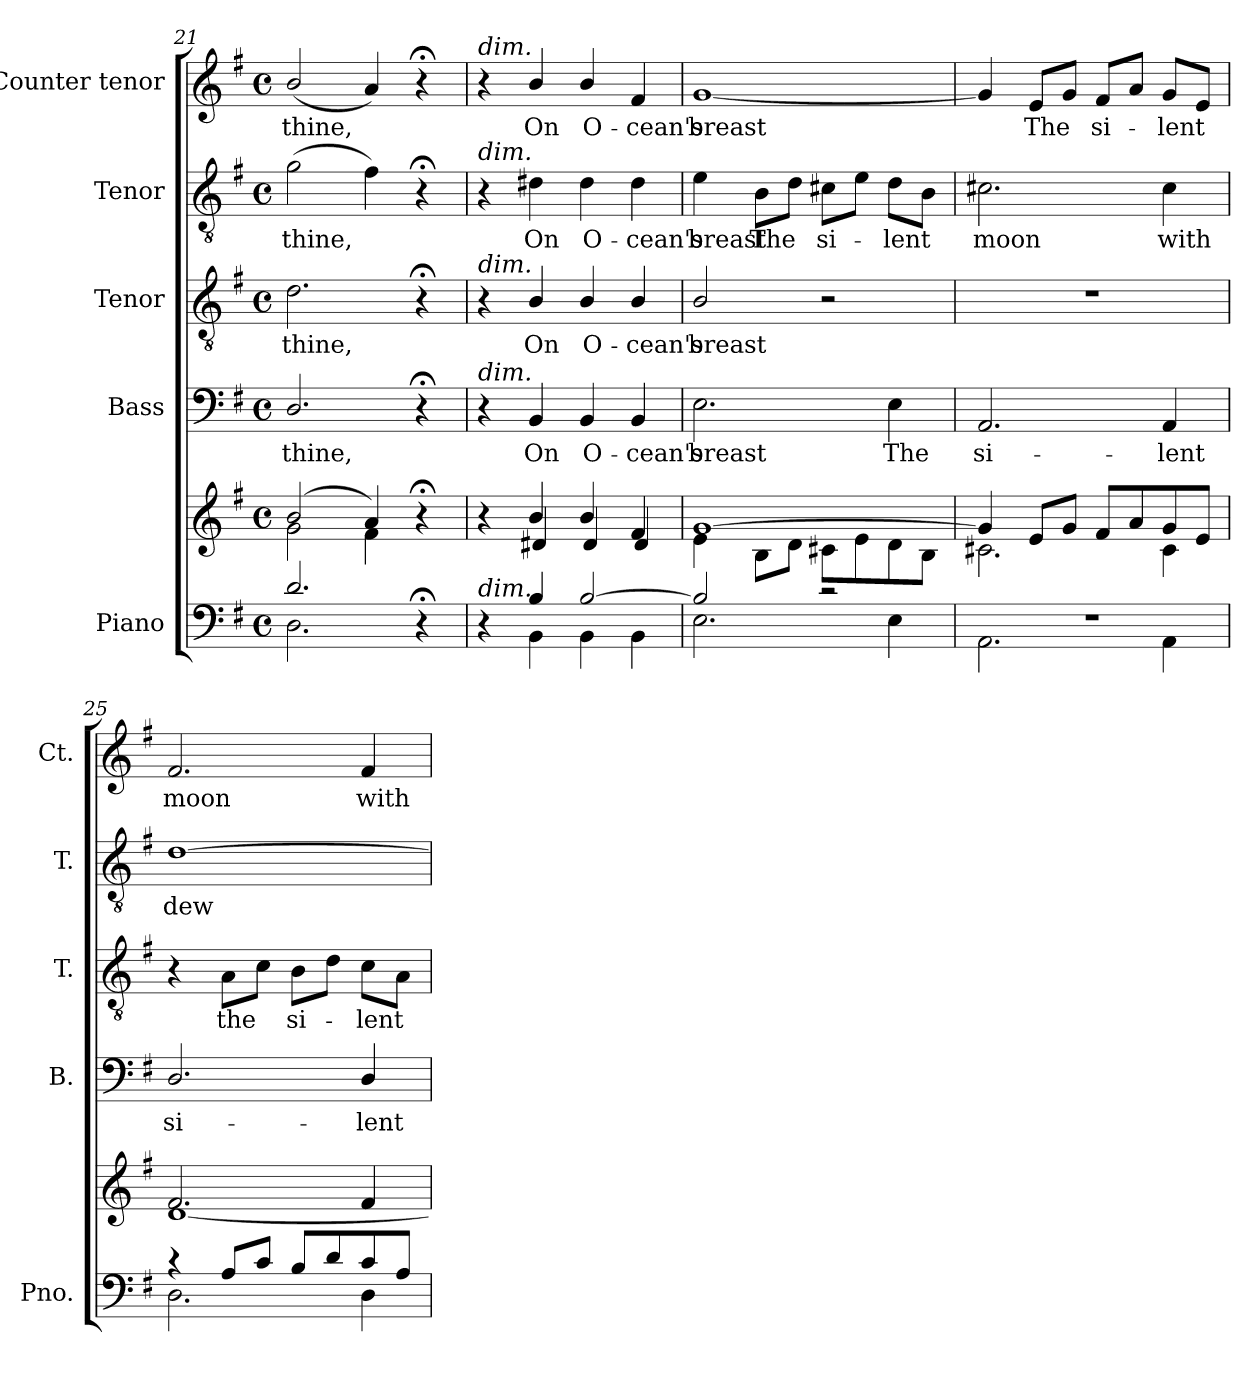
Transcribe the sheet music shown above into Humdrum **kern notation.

**kern	**kern	**kern	**text	**kern	**text	**kern	**text	**kern	**text
*part5	*part5	*part4	*part4	*part3	*part3	*part2	*part2	*part1	*part1
*staff6	*staff5	*staff4	*staff4	*staff3	*staff3	*staff2	*staff2	*staff1	*staff1
*I"Piano	*	*I"Bass	*	*I"Tenor	*	*I"Tenor	*	*I"Counter tenor	*
*I'Pno.	*	*I'B.	*	*I'T.	*	*I'T.	*	*I'Ct.	*
*clefF4	*clefG2	*clefF4	*	*clefGv2	*	*clefGv2	*	*clefG2	*
*	*	*	*	*ITrd7c12	*	*ITrd7c12	*	*	*
*k[f#]	*k[f#]	*k[f#]	*	*k[f#]	*	*k[f#]	*	*k[f#]	*
*G:	*G:	*G:	*	*G:	*	*G:	*	*G:	*
*M4/4	*M4/4	*M4/4	*	*M4/4	*	*M4/4	*	*M4/4	*
*met(c)	*met(c)	*met(c)	*	*met(c)	*	*met(c)	*	*met(c)	*
=21	=21	=21	=21	=21	=21	=21	=21	=21	=21
*^	*^	*	*	*	*	*	*	*	*
!	!	!	!	!	!LO:LY:b:color=#000000	!	!	!	!	!	!
!	!	!	!	!	!	!	!LO:LY:b:color=#000000	!	!	!	!
!	!	!	!	!	!	!	!	!	!LO:LY:b:color=#000000	!	!
!	!	!	!	!	!	!	!	!	!	!	!LO:LY:b:color=#000000
2.di/	2.Di\	(2bi/	2gi\	2.Di/	thine,	2.Di\	thine,	(2Gi\	thine,	(2bi/	thine,
.	.	4ai/)	4f#i\	.	.	.	.	4F#i\)	.	4ai/)	.
4r;	4r;yy	4r;	4r;yy	4r;	.	4r;	.	4r;	.	4r;	.
=22	=22	=22	=22	=22	=22	=22	=22	=22	=22	=22	=22
!	!	!	!	!	!	!	!	!	!	!LO:TX:a:i:t=dim.	!
!	!	!	!	!	!	!	!	!LO:TX:a:i:t=dim.	!	!	!
!	!	!	!	!	!	!LO:TX:a:i:t=dim.	!	!	!	!	!
!	!	!	!	!LO:TX:a:i:t=dim.	!	!	!	!	!	!	!
!LO:TX:a:i:t=dim.	!	!	!	!	!	!	!	!	!	!	!
4r	4ryy	4r	4ryy	4r	.	4r	.	4r	.	4r	.
!	!	!	!	!	!LO:LY:b:color=#000000	!	!	!	!	!	!
!	!	!	!	!	!	!	!LO:LY:b:color=#000000	!	!	!	!
!	!	!	!	!	!	!	!	!	!LO:LY:b:color=#000000	!	!
!	!	!	!	!	!	!	!	!	!	!	!LO:LY:b:color=#000000
4Bi/	4BBi\	4bi/	4d#Xi/	4BBi/	On	4BBi/	On	4D#Xi\	On	4bi/	On
!	!	!	!	!	!LO:LY:b:color=#000000	!	!	!	!	!	!
!	!	!	!	!	!	!	!LO:LY:b:color=#000000	!	!	!	!
!	!	!	!	!	!	!	!	!	!LO:LY:b:color=#000000	!	!
!	!	!	!	!	!	!	!	!	!	!	!LO:LY:b:color=#000000
[2Bi/	4BBi\	4bi/	4d#i/	4BBi/	O-	4BBi/	O-	4D#i\	O-	4bi/	O-
!	!	!	!	!	!LO:LY:b:color=#000000	!	!	!	!	!	!
!	!	!	!	!	!	!	!LO:LY:b:color=#000000	!	!	!	!
!	!	!	!	!	!	!	!	!	!LO:LY:b:color=#000000	!	!
!	!	!	!	!	!	!	!	!	!	!	!LO:LY:b:color=#000000
.	4BBi\	4f#i/	4d#i/	4BBi/	-cean's	4BBi/	-cean's	4D#i\	-cean's	4f#i/	-cean's
=23	=23	=23	=23	=23	=23	=23	=23	=23	=23	=23	=23
!	!	!	!	!	!LO:LY:b:color=#000000	!	!	!	!	!	!
!	!	!	!	!	!	!	!LO:LY:b:color=#000000	!	!	!	!
!	!	!	!	!	!	!	!	!	!LO:LY:b:color=#000000	!	!
!	!	!	!	!	!	!	!	!	!	!	!LO:LY:b:color=#000000
2Bi/]	2.Ei\	[1gi	4ei\	2.Ei\	breast	2BBi/	breast	4Ei\	breast	[1gi	breast
!	!	!	!	!	!	!	!	!	!LO:LY:b:color=#000000	!	!
.	.	.	8Bi\L	.	.	.	.	8BBi\L	The	.	.
.	.	.	8di\J	.	.	.	.	8Di\J	.	.	.
!	!	!	!	!	!	!	!	!	!LO:LY:b:color=#000000	!	!
2r	.	.	8c#Xi\L	.	.	2r	.	8C#Xi\L	si-	.	.
.	.	.	8ei\	.	.	.	.	8Ei\J	.	.	.
!	!	!	!	!	!LO:LY:b:color=#000000	!	!	!	!	!	!
!	!	!	!	!	!	!	!	!	!LO:LY:b:color=#000000	!	!
.	4Ei\	.	8di\	4Ei\	The	.	.	8Di\L	-lent	.	.
.	.	.	8Bi\J	.	.	.	.	8BBi\J	.	.	.
=24	=24	=24	=24	=24	=24	=24	=24	=24	=24	=24	=24
!	!	!	!	!	!LO:LY:b:color=#000000	!	!	!	!	!	!
!	!	!	!	!	!	!	!	!	!LO:LY:b:color=#000000	!	!
1r	2.AAi\	4gi/]	2.c#Xi\	2.AAi/	si-	1r	.	2.C#Xi\	moon	4gi/]	.
!	!	!	!	!	!	!	!	!	!	!	!LO:LY:b:color=#000000
.	.	8ei/L	.	.	.	.	.	.	.	8ei/L	The
.	.	8gi/J	.	.	.	.	.	.	.	8gi/J	.
!	!	!	!	!	!	!	!	!	!	!	!LO:LY:b:color=#000000
.	.	8f#i/L	.	.	.	.	.	.	.	8f#i/L	si-
.	.	8ai/	.	.	.	.	.	.	.	8ai/J	.
!	!	!	!	!	!LO:LY:b:color=#000000	!	!	!	!	!	!
!	!	!	!	!	!	!	!	!	!LO:LY:b:color=#000000	!	!
!	!	!	!	!	!	!	!	!	!	!	!LO:LY:b:color=#000000
.	4AAi\	8gi/	4c#i\	4AAi/	-lent	.	.	4C#i\	with	8gi/L	-lent
.	.	8ei/J	.	.	.	.	.	.	.	8ei/J	.
!!LO:LB:g=z
=25	=25	=25	=25	=25	=25	=25	=25	=25	=25	=25	=25
!	!	!	!	!	!LO:LY:b:color=#000000	!	!	!	!	!	!
!	!	!	!	!	!	!	!	!	!LO:LY:b:color=#000000	!	!
!	!	!	!	!	!	!	!	!	!	!	!LO:LY:b:color=#000000
4r	2.Di\	2.f#i/	[1di	2.Di/	si-	4r	.	[1Di	dew-	2.f#i/	moon
!	!	!	!	!	!	!	!LO:LY:b:color=#000000	!	!	!	!
8Ai/L	.	.	.	.	.	8AAi\L	the	.	.	.	.
8ci/J	.	.	.	.	.	8Ci\J	.	.	.	.	.
!	!	!	!	!	!	!	!LO:LY:b:color=#000000	!	!	!	!
8Bi/L	.	.	.	.	.	8BBi\L	si-	.	.	.	.
8di/	.	.	.	.	.	8Di\J	.	.	.	.	.
!	!	!	!	!	!LO:LY:b:color=#000000	!	!	!	!	!	!
!	!	!	!	!	!	!	!LO:LY:b:color=#000000	!	!	!	!
!	!	!	!	!	!	!	!	!	!	!	!LO:LY:b:color=#000000
8ci/	4Di\	4f#i/	.	4Di/	-lent	8Ci\L	-lent	.	.	4f#i/	with
8Ai/J	.	.	.	.	.	8AAi\J	.	.	.	.	.
*v	*v	*	*	*	*	*	*	*	*	*	*
*	*v	*v	*	*	*	*	*	*	*	*
=	=	=	=	=	=	=	=	=	=
*-	*-	*-	*-	*-	*-	*-	*-	*-	*-
